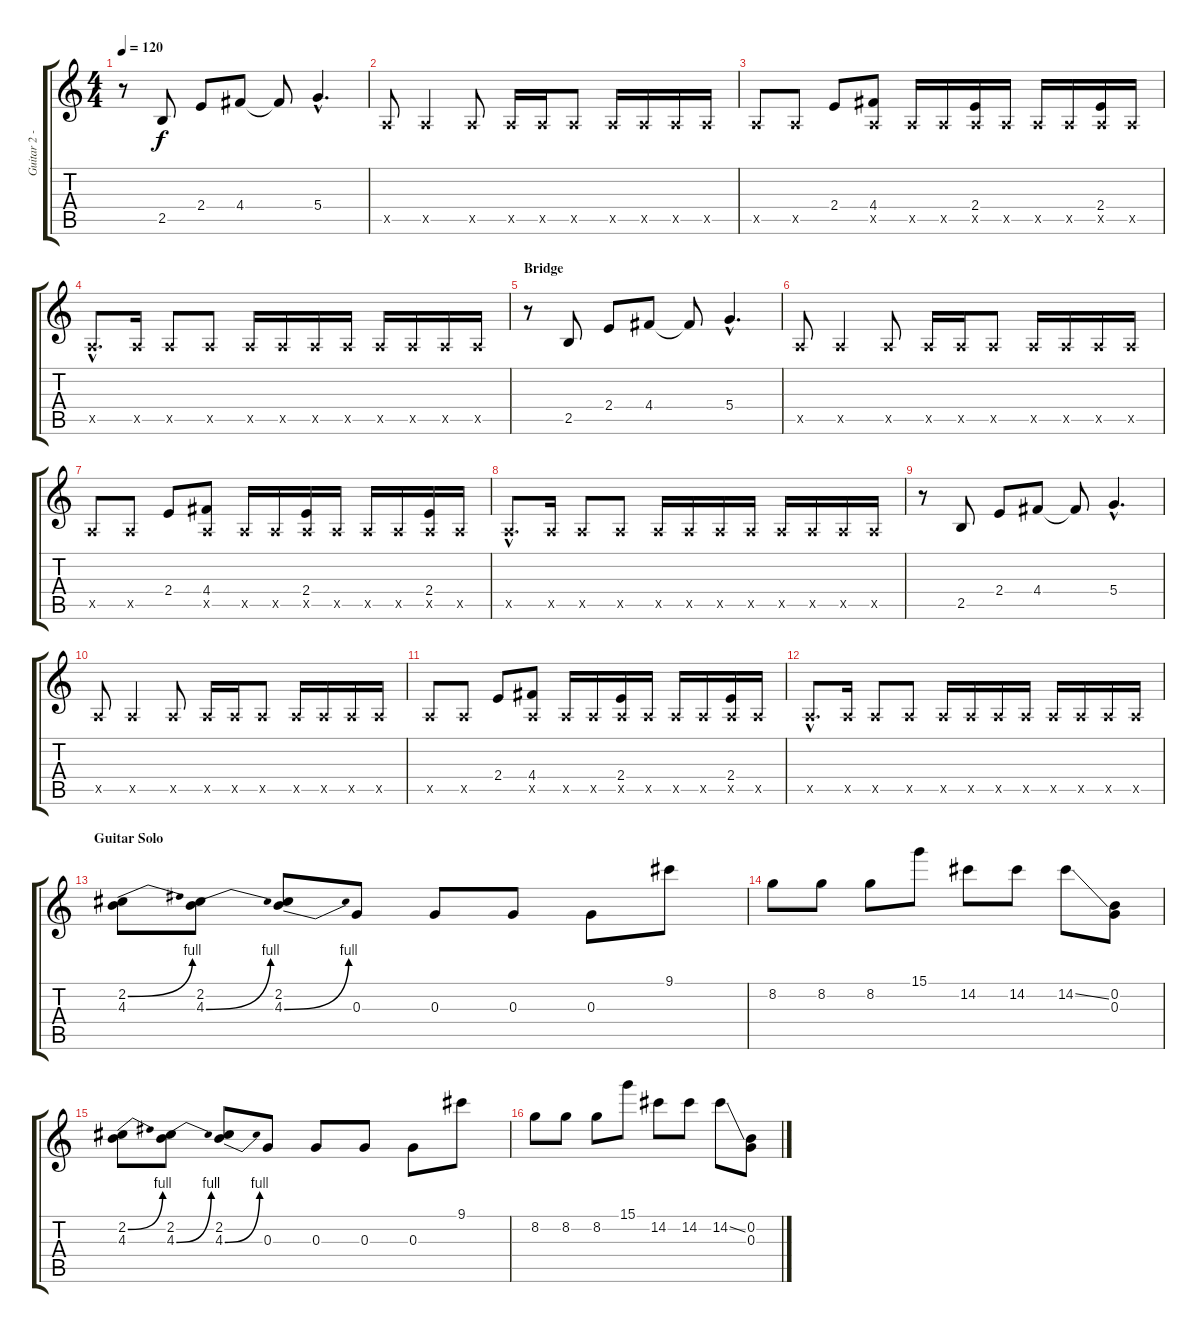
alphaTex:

\track ("Guitar 2 - Electric" "Guitar 2 -") {instrument electricguitarclean}
\staff {score tabs}
\tuning (E4 B3 G3 D3 A2 E2) {hide}
\ts (4 4)
\tempo 120
\clef g2
\ks c
r.8{dy f} 2.5.8 2.4.8 4.4.8 4.4{t}.8 5.4{hac}.4{d} |
0.5{x}.8 0.5{x}.4 0.5{x}.8 0.5{x}.16 0.5{x}.16 0.5{x}.8 0.5{x}.16 0.5{x}.16 0.5{x}.16 0.5{x}.16 |
0.5{x}.8 0.5{x}.8 2.4.8 (4.4 0.5{x}).8 0.5{x}.16 0.5{x}.16 (2.4 0.5{x}).16 0.5{x}.16 0.5{x}.16 0.5{x}.16 (2.4 0.5{x}).16 0.5{x}.16 |
0.5{hac x}.8{d} 0.5{x}.16 0.5{x}.8 0.5{x}.8 0.5{x}.16 0.5{x}.16 0.5{x}.16 0.5{x}.16 0.5{x}.16 0.5{x}.16 0.5{x}.16 0.5{x}.16 |
\section ("" "Bridge")
r.8 2.5.8 2.4.8 4.4.8 4.4{t}.8 5.4{hac}.4{d} |
0.5{x}.8 0.5{x}.4 0.5{x}.8 0.5{x}.16 0.5{x}.16 0.5{x}.8 0.5{x}.16 0.5{x}.16 0.5{x}.16 0.5{x}.16 |
0.5{x}.8 0.5{x}.8 2.4.8 (4.4 0.5{x}).8 0.5{x}.16 0.5{x}.16 (2.4 0.5{x}).16 0.5{x}.16 0.5{x}.16 0.5{x}.16 (2.4 0.5{x}).16 0.5{x}.16 |
0.5{hac x}.8{d} 0.5{x}.16 0.5{x}.8 0.5{x}.8 0.5{x}.16 0.5{x}.16 0.5{x}.16 0.5{x}.16 0.5{x}.16 0.5{x}.16 0.5{x}.16 0.5{x}.16 |
r.8 2.5.8 2.4.8 4.4.8 4.4{t}.8 5.4{hac}.4{d} |
0.5{x}.8 0.5{x}.4 0.5{x}.8 0.5{x}.16 0.5{x}.16 0.5{x}.8 0.5{x}.16 0.5{x}.16 0.5{x}.16 0.5{x}.16 |
0.5{x}.8 0.5{x}.8 2.4.8 (4.4 0.5{x}).8 0.5{x}.16 0.5{x}.16 (2.4 0.5{x}).16 0.5{x}.16 0.5{x}.16 0.5{x}.16 (2.4 0.5{x}).16 0.5{x}.16 |
0.5{hac x}.8{d} 0.5{x}.16 0.5{x}.8 0.5{x}.8 0.5{x}.16 0.5{x}.16 0.5{x}.16 0.5{x}.16 0.5{x}.16 0.5{x}.16 0.5{x}.16 0.5{x}.16 |
\section ("" "Guitar Solo")
(2.2{be (bend 0 0 60 4)} 4.3).8 (2.2 4.3{be (bend 0 0 60 4)}).8 (2.2 4.3{be (bend 0 0 60 4)}).8 0.3.8 0.3.8 0.3.8 0.3.8 9.1.8 |
8.2.8 8.2.8 8.2.8 15.1.8 14.2.8 14.2.8 14.2{ss}.8 (0.2 0.3).8 |
(2.2{be (bend 0 0 60 4)} 4.3).8 (2.2 4.3{be (bend 0 0 60 4)}).8 (2.2 4.3{be (bend 0 0 60 4)}).8 0.3.8 0.3.8 0.3.8 0.3.8 9.1.8 |
8.2.8 8.2.8 8.2.8 15.1.8 14.2.8 14.2.8 14.2{ss}.8 (0.2 0.3).8
